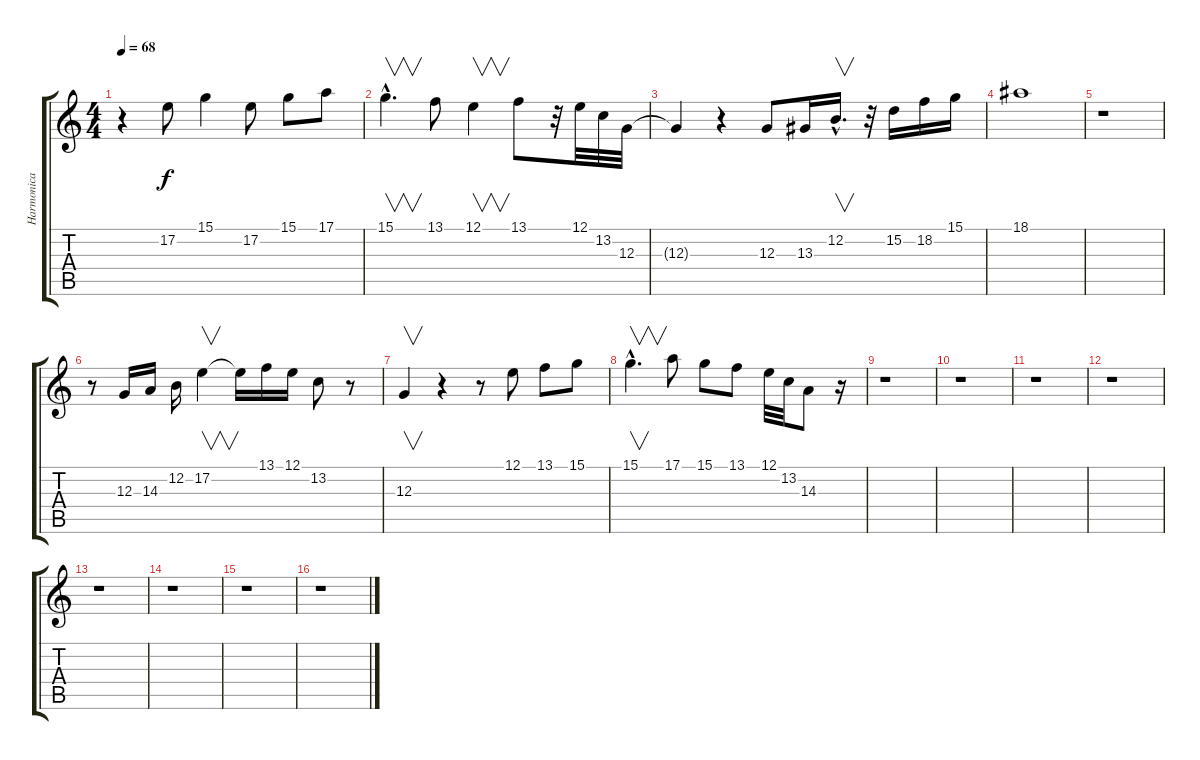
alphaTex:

\track ("Harmonica" "Harmonica") {instrument harmonica}
\staff {score tabs}
\tuning (E4 B3 G3 D3 A2 E2) {hide}
\ts (4 4)
\tempo 68
\clef g2
\ks c
r.4{dy f instrument harmonica} 17.2.8 15.1.4 17.2.8 15.1.8 17.1.8 |
15.1{hac}.4{v d} 13.1.8 12.1.4{v} 13.1.8 r.32 12.1.32 13.2.32 12.3.32 |
12.3{t}.4 r.4 12.3.8 13.3.16 12.2{hac}.16{v d} r.32 15.2.16 18.2.16 15.1.16 |
18.1.1 |
r.1 |
r.8 12.3.16 14.3.16 12.2.16 17.2.4{v} 17.2{t}.16 13.1.16 12.1.16 13.2.8 r.8 |
12.3.4{v} r.4 r.8 12.1.8 13.1.8 15.1.8 |
15.1{hac}.4{v d} 17.1.8 15.1.8 13.1.8 12.1.32 13.2.32 14.3.8 r.16 |
r.1 |
r.1 |
r.1 |
r.1 |
r.1 |
r.1 |
r.1 |
r.1
